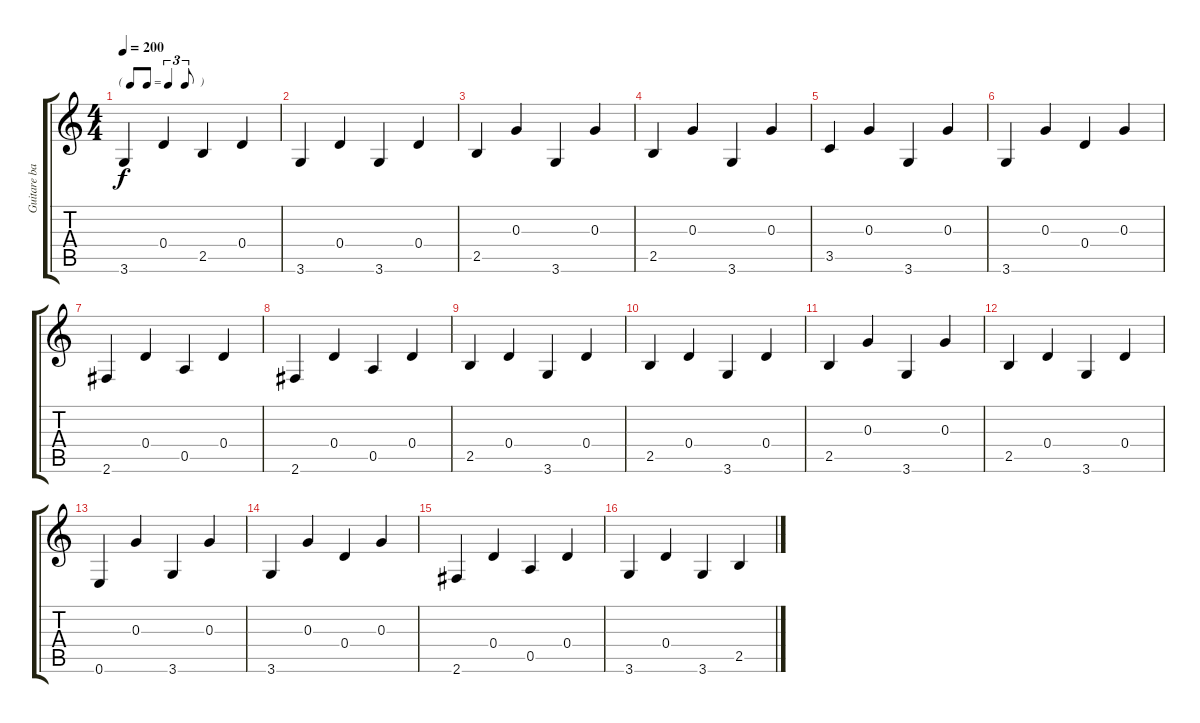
\track ("Guitare basse" "Guitare ba") {instrument acousticguitarnylon}
\staff {score tabs}
\tuning (E4 B3 G3 D3 A2 E2) {hide}
\ts (4 4)
\tf triplet8th
\tempo 200
\clef g2
\ks c
3.6.4{dy f instrument acousticguitarnylon} 0.4.4 2.5.4 0.4.4 |
3.6.4 0.4.4 3.6.4 0.4.4 |
2.5.4 0.3.4 3.6.4 0.3.4 |
2.5.4 0.3.4 3.6.4 0.3.4 |
3.5.4 0.3.4 3.6.4 0.3.4 |
3.6.4 0.3.4 0.4.4 0.3.4 |
2.6.4 0.4.4 0.5.4 0.4.4 |
2.6.4 0.4.4 0.5.4 0.4.4 |
2.5.4 0.4.4 3.6.4 0.4.4 |
2.5.4 0.4.4 3.6.4 0.4.4 |
2.5.4 0.3.4 3.6.4 0.3.4 |
2.5.4 0.4.4 3.6.4 0.4.4 |
0.6.4 0.3.4 3.6.4 0.3.4 |
3.6.4 0.3.4 0.4.4 0.3.4 |
2.6.4 0.4.4 0.5.4 0.4.4 |
3.6.4 0.4.4 3.6.4 2.5.4
